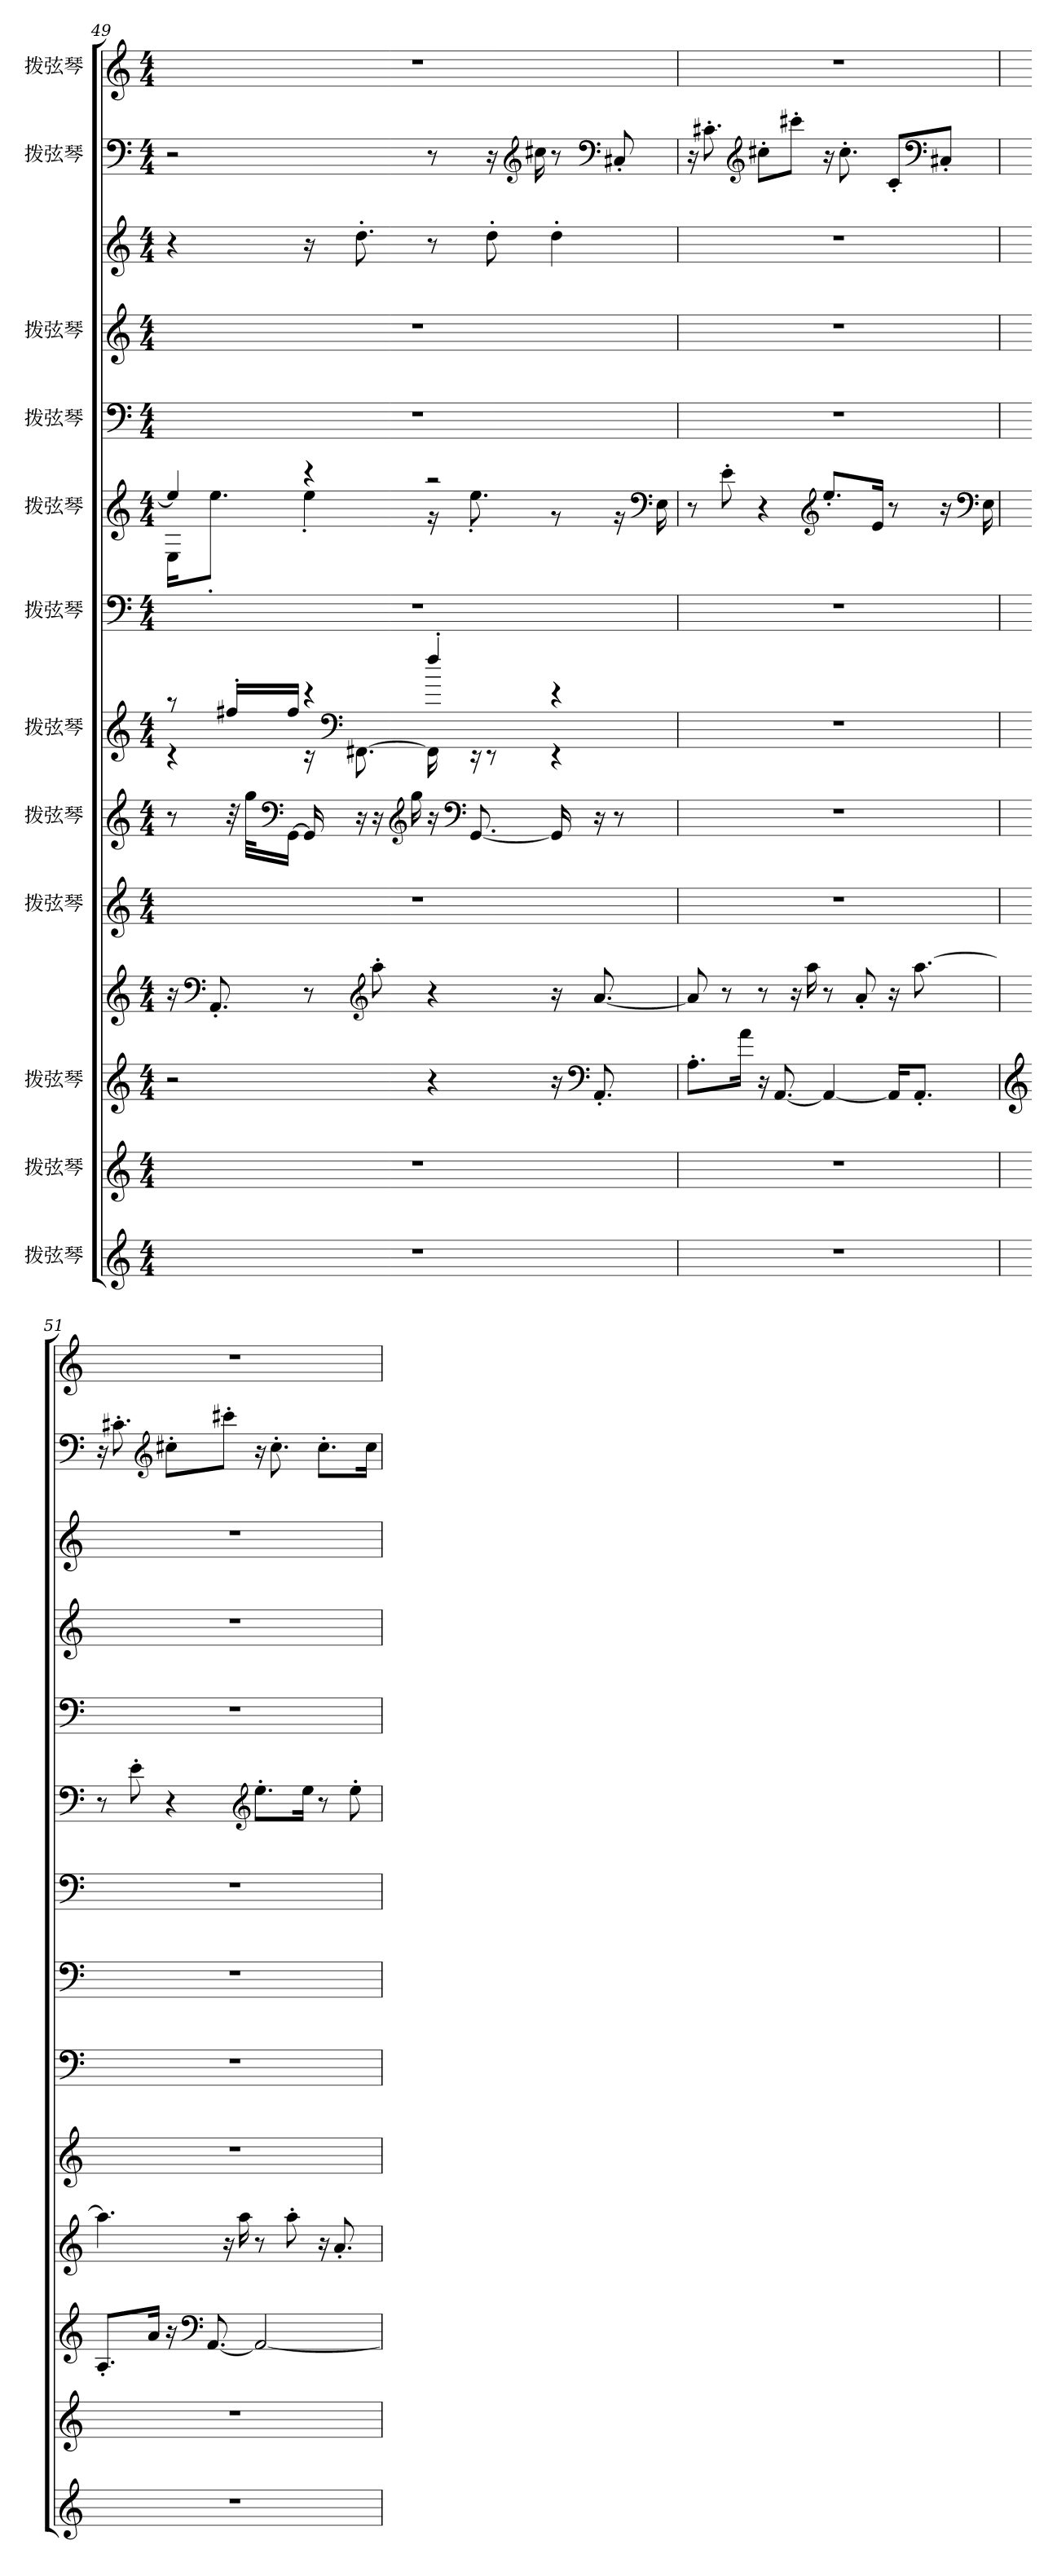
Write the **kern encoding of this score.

**kern	**kern	**kern	**kern	**kern	**kern	**kern	**kern	**kern	**kern	**kern	**kern	**kern	**kern
*part12	*part11	*part10	*part10	*part9	*part8	*part7	*part6	*part5	*part4	*part3	*part3	*part2	*part1
*staff14	*staff13	*staff12	*staff11	*staff10	*staff9	*staff8	*staff7	*staff6	*staff5	*staff4	*staff3	*staff2	*staff1
*I"拨弦琴	*I"拨弦琴	*I"拨弦琴	*	*I"拨弦琴	*I"拨弦琴	*I"拨弦琴	*I"拨弦琴	*I"拨弦琴	*I"拨弦琴	*I"拨弦琴	*	*I"拨弦琴	*I"拨弦琴
!!LO:PB:g=z
*clefG2	*clefG2	*clefG2	*clefG2	*clefG2	*clefG2	*clefG2	*clefF4	*clefG2	*clefF4	*clefG2	*clefG2	*clefF4	*clefG2
*k[]	*k[]	*k[]	*k[]	*k[]	*k[]	*k[]	*k[]	*k[]	*k[]	*k[]	*k[]	*k[]	*k[]
*M4/4	*M4/4	*M4/4	*M4/4	*M4/4	*M4/4	*M4/4	*M4/4	*M4/4	*M4/4	*M4/4	*M4/4	*M4/4	*M4/4
=49	=49	=49	=49	=49	=49	=49	=49	=49	=49	=49	=49	=49	=49
*	*	*	*	*	*	*^	*	*^	*	*	*	*	*
1r	1r	2r	16r	1r	8r	8r	4r	1r	4ee/]	16E\KL	1r	1r	4r	2r	1r
*	*	*	*clefF4	*	*	*	*	*	*	*	*	*	*	*	*
.	.	.	8.AA'/	.	.	.	.	.	.	8.ee'\J	.	.	.	.	.
.	.	.	.	.	32r	16ff#X'/LL	.	.	.	.	.	.	.	.	.
.	.	.	.	.	32gg\KLL	.	.	.	.	.	.	.	.	.	.
*	*	*	*	*	*clefF4	*	*	*	*	*	*	*	*	*	*
.	.	.	.	.	[16GG\JJ	16ff#/JJ	.	.	.	.	.	.	.	.	.
.	.	.	8r	.	16GG/]	4r	16r	.	4r	4ee'\	.	.	16r	.	.
*	*	*	*	*	*	*clefF4	*	*	*	*	*	*	*	*	*
.	.	.	.	.	16r	.	[8.FF#X\	.	.	.	.	.	8.dd'\	.	.
*	*	*	*clefG2	*	*	*	*	*	*	*	*	*	*	*	*
.	.	.	8aa'\	.	16r	.	.	.	.	.	.	.	.	.	.
*	*	*	*	*	*clefG2	*	*	*	*	*	*	*	*	*	*
.	.	.	.	.	16gg\	.	.	.	.	.	.	.	.	.	.
.	.	4r	4r	.	16r	4ff#'/	16FF#\]	.	2r	16r	.	.	8r	8r	.
*	*	*	*	*	*clefF4	*	*	*	*	*	*	*	*	*	*
.	.	.	.	.	[8.GG/	.	16r	.	.	8.ee'\	.	.	.	.	.
.	.	.	.	.	.	.	8r	.	.	.	.	.	8dd'\	16r	.
*	*	*	*	*	*	*	*	*	*	*	*	*	*	*clefG2	*
.	.	.	.	.	.	.	.	.	.	.	.	.	.	16cc#X\	.
.	.	16r	16r	.	16GG/]	4r	4r	.	.	8r	.	.	4dd'\	8r	.
*	*	*clefF4	*	*	*	*	*	*	*	*	*	*	*	*	*
.	.	8.AA'/	[8.a/	.	16r	.	.	.	.	.	.	.	.	.	.
*	*	*	*	*	*	*	*	*	*	*	*	*	*	*clefF4	*
.	.	.	.	.	8r	.	.	.	.	16r	.	.	.	8C#X'/	.
*	*	*	*	*	*	*	*	*	*clefF4	*	*	*	*	*	*
.	.	.	.	.	.	.	.	.	.	16E\	.	.	.	.	.
*	*	*	*	*	*	*v	*v	*	*v	*v	*	*	*	*	*
!!LO:PB:g=z
=50	=50	=50	=50	=50	=50	=50	=50	=50	=50	=50	=50	=50	=50
1r	1r	8.A'\L	8a/]	1r	1r	1r	1r	8r	1r	1r	1r	16r	1r
.	.	.	.	.	.	.	.	.	.	.	.	8.c#X'\	.
.	.	.	8r	.	.	.	.	8e'\	.	.	.	.	.
.	.	16a\Jk	.	.	.	.	.	.	.	.	.	.	.
*	*	*	*	*	*	*	*	*	*	*	*	*clefG2	*
.	.	16r	8r	.	.	.	.	4r	.	.	.	8cc#X'\L	.
.	.	[8.AA/	.	.	.	.	.	.	.	.	.	.	.
.	.	.	16r	.	.	.	.	.	.	.	.	8ccc#X'\J	.
.	.	.	16aa\	.	.	.	.	.	.	.	.	.	.
*	*	*	*	*	*	*	*	*clefG2	*	*	*	*	*
.	.	4AA/_	8r	.	.	.	.	8.ee'/L	.	.	.	16r	.
.	.	.	.	.	.	.	.	.	.	.	.	8.cc#'\	.
.	.	.	8a'/	.	.	.	.	.	.	.	.	.	.
.	.	.	.	.	.	.	.	16e/Jk	.	.	.	.	.
.	.	16AA/KL]	16r	.	.	.	.	8r	.	.	.	8c#'/L	.
.	.	8.AA'/J	[8.aa\	.	.	.	.	.	.	.	.	.	.
*	*	*	*	*	*	*	*	*	*	*	*	*clefF4	*
.	.	.	.	.	.	.	.	16r	.	.	.	8C#X'/J	.
*	*	*	*	*	*	*	*	*clefF4	*	*	*	*	*
.	.	.	.	.	.	.	.	16E\	.	.	.	.	.
=51	=51	=51	=51	=51	=51	=51	=51	=51	=51	=51	=51	=51	=51
*	*	*clefG2	*	*	*	*	*	*	*	*	*	*	*
1r	1r	8.A'/L	4.aa\]	1r	1r	1r	1r	8r	1r	1r	1r	16r	1r
.	.	.	.	.	.	.	.	.	.	.	.	8.c#X'\	.
.	.	.	.	.	.	.	.	8e'\	.	.	.	.	.
.	.	16a/Jk	.	.	.	.	.	.	.	.	.	.	.
*	*	*	*	*	*	*	*	*	*	*	*	*clefG2	*
.	.	16r	.	.	.	.	.	4r	.	.	.	8cc#X'\L	.
*	*	*clefF4	*	*	*	*	*	*	*	*	*	*	*
.	.	[8.AA/	.	.	.	.	.	.	.	.	.	.	.
.	.	.	16r	.	.	.	.	.	.	.	.	8ccc#X'\J	.
.	.	.	16aa\	.	.	.	.	.	.	.	.	.	.
*	*	*	*	*	*	*	*	*clefG2	*	*	*	*	*
.	.	2AA/_	8r	.	.	.	.	8.ee'\L	.	.	.	16r	.
.	.	.	.	.	.	.	.	.	.	.	.	8.cc#'\	.
.	.	.	8aa'\	.	.	.	.	.	.	.	.	.	.
.	.	.	.	.	.	.	.	16ee\Jk	.	.	.	.	.
.	.	.	16r	.	.	.	.	8r	.	.	.	8.cc#'\L	.
.	.	.	8.a'/	.	.	.	.	.	.	.	.	.	.
.	.	.	.	.	.	.	.	8ee'\	.	.	.	.	.
.	.	.	.	.	.	.	.	.	.	.	.	16cc#\Jk	.
=	=	=	=	=	=	=	=	=	=	=	=	=	=
*-	*-	*-	*-	*-	*-	*-	*-	*-	*-	*-	*-	*-	*-
